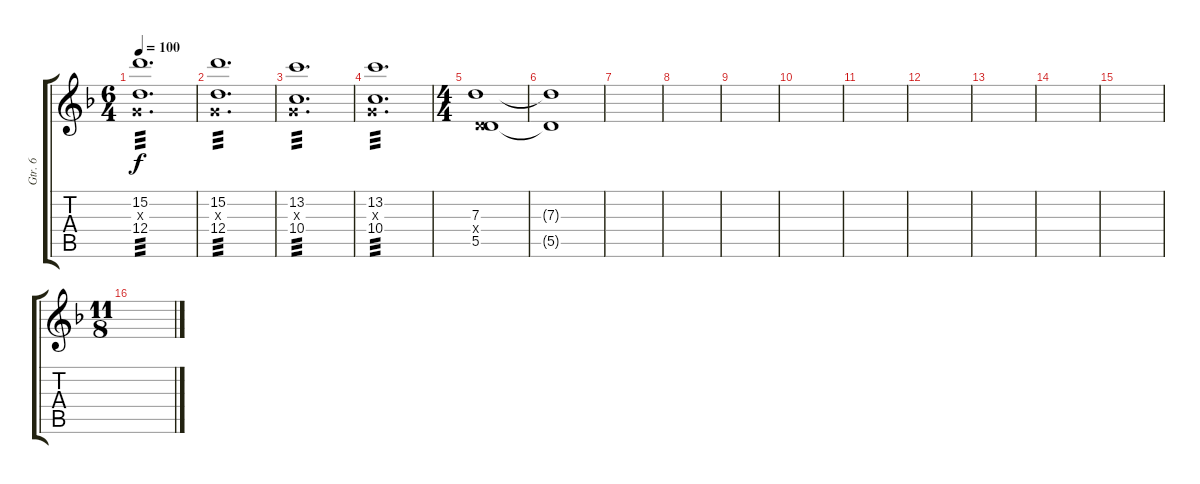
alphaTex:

\track ("Gtr. 6" "Gtr. 6") {instrument overdrivenguitar}
\staff {score tabs}
\tuning (E4 B3 G3 D3 A2 D2) {hide}
\ts (6 4)
\tempo 100
\clef g2
\ks f
(15.2 0.3{x} 12.4).1{d tp 3 dy f} |
(15.2 0.3{x} 12.4).1{d tp 3} |
(13.2 0.3{x} 10.4).1{d tp 3} |
(13.2 0.3{x} 10.4).1{d tp 3} |
\ts (4 4)
(7.3 0.4{x} 5.5).1{volume 6} |
(7.3{t} 5.5{t}).1 |
|
|
|
|
|
|
|
|
|
\ts (11 8)
